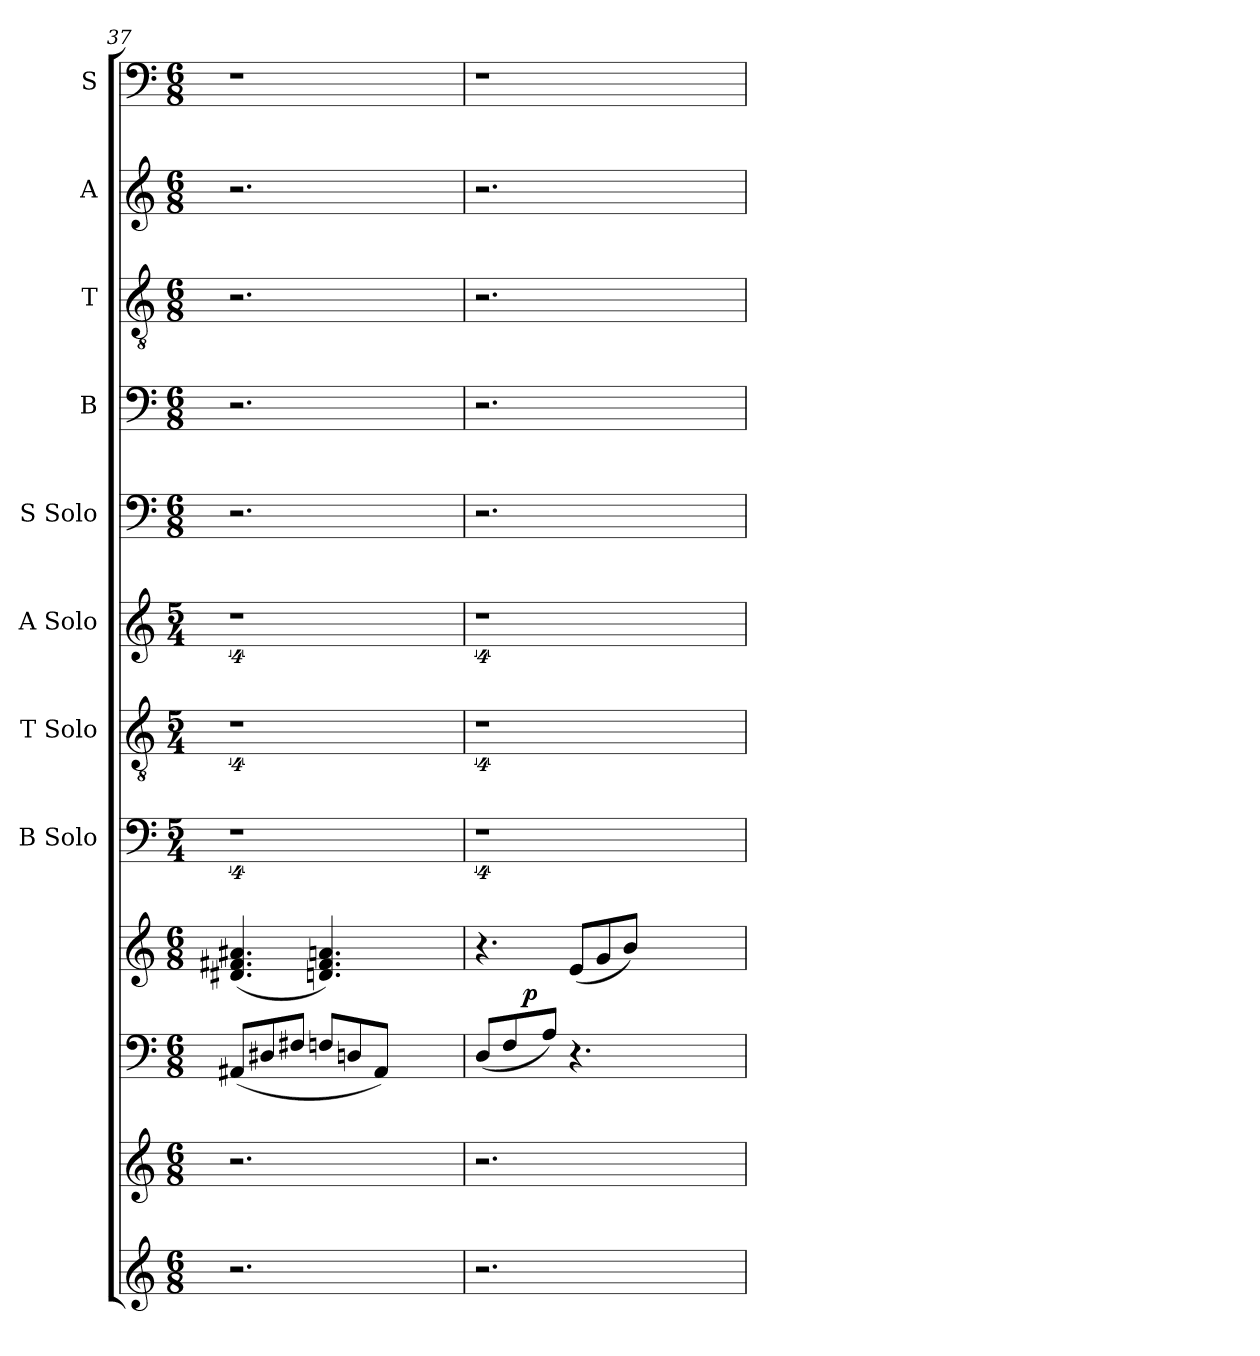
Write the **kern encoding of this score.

**kern	**kern	**kern	**dynam	**kern	**kern	**kern	**kern	**kern	**kern	**kern	**kern	**kern
*part12	*part11	*part10	*part10	*part9	*part8	*part7	*part6	*part5	*part4	*part3	*part2	*part1
*staff12	*staff11	*staff10	*staff10	*staff9	*staff8	*staff7	*staff6	*staff5	*staff4	*staff3	*staff2	*staff1
*	*	*	*	*	*I"B Solo	*I"T Solo	*I"A Solo	*I"S Solo	*I"B	*I"T	*I"A	*I"S
*clefG2	*clefG2	*clefF4	*	*clefG2	*clefF4	*clefGv2	*clefG2	*clefF4	*clefF4	*clefGv2	*clefG2	*clefF4
*k[]	*k[]	*k[]	*	*k[]	*k[]	*k[]	*k[]	*k[]	*k[]	*k[]	*k[]	*k[]
*C:	*C:	*C:	*	*C:	*C:	*C:	*C:	*C:	*C:	*C:	*C:	*C:
*M6/8	*M6/8	*M6/8	*	*M6/8	*M5/4	*M5/4	*M5/4	*M6/8	*M6/8	*M6/8	*M6/8	*M6/8
=37	=37	=37	=37	=37	=37	=37	=37	=37	=37	=37	=37	=37
!	!	!	!	!	!	!	!	!	!	!	!	!LO:N:vis=1
2.r	2.r	(<8AA#X/L	.	(<4.d#X/ 4.f#X/ 4.a#X/	4%5r	4%5r	4%5r	2.r	2.r	2.r	2.r	2.r
.	.	8D#X/	.	.	.	.	.	.	.	.	.	.
.	.	8F#X/J	.	.	.	.	.	.	.	.	.	.
.	.	8Fn/L	.	4.dn/ 4.f#/ 4.an/)	.	.	.	.	.	.	.	.
.	.	8Dn/	.	.	.	.	.	.	.	.	.	.
.	.	8AA#/J)	.	.	.	.	.	.	.	.	.	.
2ryy	2ryy	2ryy	.	2ryy	.	.	.	2ryy	2ryy	2ryy	2ryy	2ryy
!!LO:LB:g=z
=38	=38	=38	=38	=38	=38	=38	=38	=38	=38	=38	=38	=38
!	!	!	!	!	!	!	!	!	!	!	!	!LO:N:vis=1
*	*	*^	*	*	*	*	*	*	*	*	*	*
2.r	2.r	(<8D/L	6ryy	.	4.r	4%5r	4%5r	4%5r	2.r	2.r	2.r	2.r	2.r
.	.	8F/	.	.	.	.	.	.	.	.	.	.	.
.	.	.	96ryy	.	.	.	.	.	.	.	.	.	.
!	!	!	!	!LO:DY:a	!	!	!	!	!	!	!	!	!
.	.	.	3%2ryy	p	.	.	.	.	.	.	.	.	.
.	.	8A/J)	.	.	.	.	.	.	.	.	.	.	.
.	.	4.r	.	.	(<8e/L	.	.	.	.	.	.	.	.
.	.	.	.	.	8g/	.	.	.	.	.	.	.	.
.	.	.	.	.	8b/J)	.	.	.	.	.	.	.	.
2ryy	2ryy	2ryy	.	.	2ryy	.	.	.	2ryy	2ryy	2ryy	2ryy	2ryy
.	.	.	12...ryy	.	.	.	.	.	.	.	.	.	.
.	.	.	4ryy	.	.	.	.	.	.	.	.	.	.
*	*	*v	*v	*	*	*	*	*	*	*	*	*	*
=	=	=	=	=	=	=	=	=	=	=	=	=
*-	*-	*-	*-	*-	*-	*-	*-	*-	*-	*-	*-	*-
